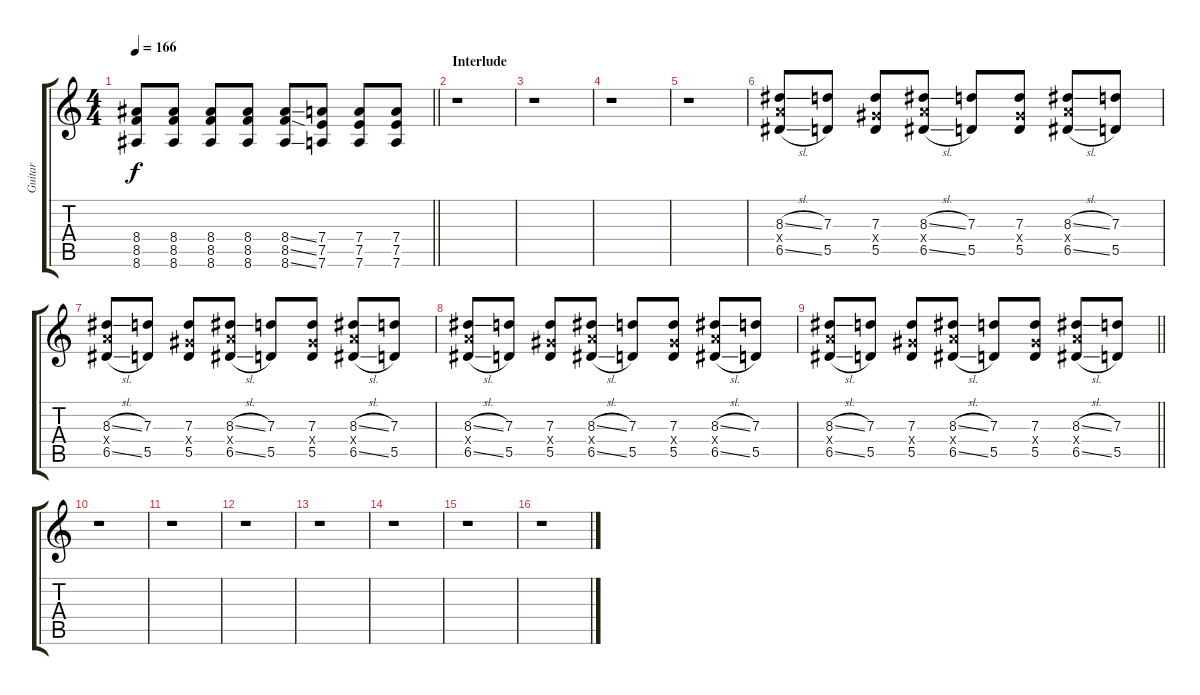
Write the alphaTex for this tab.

\track ("Guitar" "Guitar") {instrument distortionguitar}
\staff {score tabs}
\tuning (E4 B3 G3 D3 A2 D2) {hide}
\ts (4 4)
\tempo 166
\clef g2
\barLineRight lightlight
\ks c
(8.4{t} 8.5{t} 8.6{t}).8{dy f} (8.4 8.5 8.6).8 (8.4 8.5 8.6).8 (8.4 8.5 8.6).8 (8.4{ss} 8.5{ss} 8.6{ss}).8 (7.4 7.5 7.6).8 (7.4 7.5 7.6).8 (7.4 7.5 7.6).8 |
\section ("" "Interlude")
r.1 |
r.1 |
r.1 |
r.1 |
(8.3{sl} 7.4{x} 6.5{sl}).8{volume 16} (7.3 5.5).8 (7.3 6.4{x} 5.5).8 (8.3{sl} 7.4{x} 6.5{sl}).8 (7.3 5.5).8 (7.3 6.4{x} 5.5).8 (8.3{sl} 7.4{x} 6.5{sl}).8 (7.3 5.5).8 |
(8.3{sl} 7.4{x} 6.5{sl}).8 (7.3 5.5).8 (7.3 6.4{x} 5.5).8 (8.3{sl} 7.4{x} 6.5{sl}).8 (7.3 5.5).8 (7.3 6.4{x} 5.5).8 (8.3{sl} 7.4{x} 6.5{sl}).8 (7.3 5.5).8 |
(8.3{sl} 7.4{x} 6.5{sl}).8 (7.3 5.5).8 (7.3 6.4{x} 5.5).8 (8.3{sl} 7.4{x} 6.5{sl}).8 (7.3 5.5).8 (7.3 6.4{x} 5.5).8 (8.3{sl} 7.4{x} 6.5{sl}).8 (7.3 5.5).8 |
\barLineRight lightlight
(8.3{sl} 7.4{x} 6.5{sl}).8 (7.3 5.5).8 (7.3 6.4{x} 5.5).8 (8.3{sl} 7.4{x} 6.5{sl}).8 (7.3 5.5).8 (7.3 6.4{x} 5.5).8 (8.3{sl} 7.4{x} 6.5{sl}).8 (7.3 5.5).8 |
r.1{volume 16} |
r.1 |
r.1 |
r.1 |
r.1 |
r.1 |
r.1
